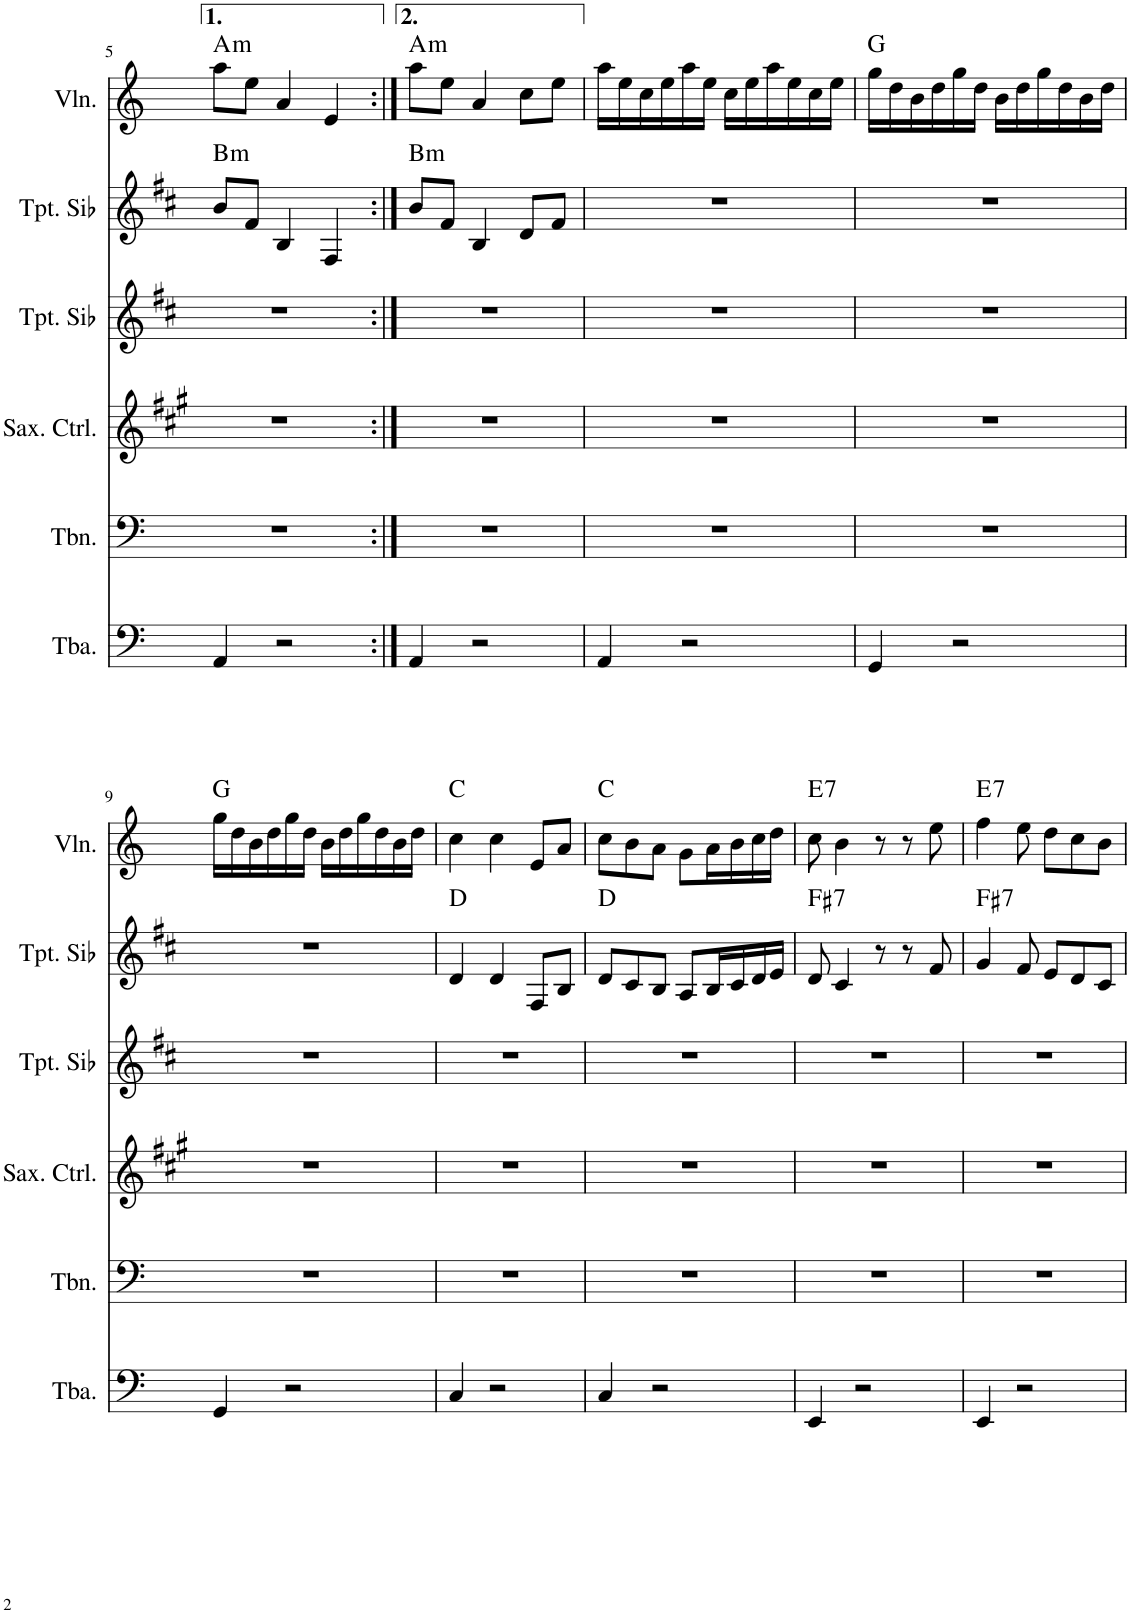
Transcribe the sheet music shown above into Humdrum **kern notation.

**kern	**kern	**kern	**kern	**kern	**harte	**kern	**harte
*part6	*part5	*part4	*part3	*part2	*part2	*part1	*part1
*staff6	*staff5	*staff4	*staff3	*staff2	*	*staff1	*
*I"Tuba	*I"Trombón	*I"Saxofón contralto	*I"Trompeta en Sib	*I"Trompeta en Sib	*	*I"Violín	*
*I'Tba.	*I'Tbn.	*I'Sax. Ctrl.	*I'Tpt. Sib	*I'Tpt. Sib	*	*I'Vln.	*
!!LO:PB:g=z
*clefF4	*clefF4	*clefG2	*clefG2	*clefG2	*	*clefG2	*
*	*	*Trd5c9	*Trd1c2	*Trd1c2	*	*	*
*k[]	*k[]	*k[f#c#g#]	*k[f#c#]	*k[f#c#]	*	*k[]	*
*M6/8	*M6/8	*M6/8	*M6/8	*M6/8	*	*M6/8	*
=5	=5	=5	=5	=5	=5	=5	=5
!	!	!	!	!	!LO:H:kt=m	!	!LO:H:kt=m
4AA/	2.r	2.r	2.r	8b/L	B:min	8aa\L	A:min
.	.	.	.	8f#/J	.	8ee\J	.
2r	.	.	.	4B/	.	4a/	.
.	.	.	.	4F#/	.	4e/	.
=6:|!	=6:|!	=6:|!	=6:|!	=6:|!	=6:|!	=6:|!	=6:|!
!	!	!	!	!	!LO:H:kt=m	!	!LO:H:kt=m
4AA/	2.r	2.r	2.r	8b/L	B:min	8aa\L	A:min
.	.	.	.	8f#/J	.	8ee\J	.
2r	.	.	.	4B/	.	4a/	.
.	.	.	.	8d/L	.	8cc\L	.
.	.	.	.	8f#/J	.	8ee\J	.
=7	=7	=7	=7	=7	=7	=7	=7
4AA/	2.r	2.r	2.r	2.r	.	16aa\LL	.
.	.	.	.	.	.	16ee\	.
.	.	.	.	.	.	16cc\	.
.	.	.	.	.	.	16ee\	.
2r	.	.	.	.	.	16aa\	.
.	.	.	.	.	.	16ee\JJ	.
.	.	.	.	.	.	16cc\LL	.
.	.	.	.	.	.	16ee\	.
.	.	.	.	.	.	16aa\	.
.	.	.	.	.	.	16ee\	.
.	.	.	.	.	.	16cc\	.
.	.	.	.	.	.	16ee\JJ	.
=8	=8	=8	=8	=8	=8	=8	=8
4GG/	2.r	2.r	2.r	2.r	.	16gg\LL	G:maj
.	.	.	.	.	.	16dd\	.
.	.	.	.	.	.	16b\	.
.	.	.	.	.	.	16dd\	.
2r	.	.	.	.	.	16gg\	.
.	.	.	.	.	.	16dd\JJ	.
.	.	.	.	.	.	16b\LL	.
.	.	.	.	.	.	16dd\	.
.	.	.	.	.	.	16gg\	.
.	.	.	.	.	.	16dd\	.
.	.	.	.	.	.	16b\	.
.	.	.	.	.	.	16dd\JJ	.
!!LO:LB:g=z
=9	=9	=9	=9	=9	=9	=9	=9
4GG/	2.r	2.r	2.r	2.r	.	16gg\LL	G:maj
.	.	.	.	.	.	16dd\	.
.	.	.	.	.	.	16b\	.
.	.	.	.	.	.	16dd\	.
2r	.	.	.	.	.	16gg\	.
.	.	.	.	.	.	16dd\JJ	.
.	.	.	.	.	.	16b\LL	.
.	.	.	.	.	.	16dd\	.
.	.	.	.	.	.	16gg\	.
.	.	.	.	.	.	16dd\	.
.	.	.	.	.	.	16b\	.
.	.	.	.	.	.	16dd\JJ	.
=10	=10	=10	=10	=10	=10	=10	=10
4C/	2.r	2.r	2.r	4d/	D:maj	4cc\	C:maj
2r	.	.	.	4d/	.	4cc\	.
.	.	.	.	8F#/L	.	8e/L	.
.	.	.	.	8B/J	.	8a/J	.
=11	=11	=11	=11	=11	=11	=11	=11
4C/	2.r	2.r	2.r	8d/L	D:maj	8cc\L	C:maj
.	.	.	.	8c#/	.	8b\	.
2r	.	.	.	8B/J	.	8a\J	.
.	.	.	.	8A/L	.	8g\L	.
.	.	.	.	16B/L	.	16a\L	.
.	.	.	.	16c#/	.	16b\	.
.	.	.	.	16d/	.	16cc\	.
.	.	.	.	16e/JJ	.	16dd\JJ	.
=12	=12	=12	=12	=12	=12	=12	=12
!	!	!	!	!	!LO:H:kt=7	!	!LO:H:kt=7
4EE/	2.r	2.r	2.r	8d/	F#:7	8cc\	E:7
.	.	.	.	4c#/	.	4b\	.
2r	.	.	.	.	.	.	.
.	.	.	.	8r	.	8r	.
.	.	.	.	8r	.	8r	.
.	.	.	.	8f#/	.	8ee\	.
=13	=13	=13	=13	=13	=13	=13	=13
!	!	!	!	!	!LO:H:kt=7	!	!LO:H:kt=7
4EE/	2.r	2.r	2.r	4g/	F#:7	4ff\	E:7
2r	.	.	.	8f#/	.	8ee\	.
.	.	.	.	8e/L	.	8dd\L	.
.	.	.	.	8d/	.	8cc\	.
.	.	.	.	8c#/J	.	8b\J	.
=	=	=	=	=	=	=	=
*-	*-	*-	*-	*-	*-	*-	*-
